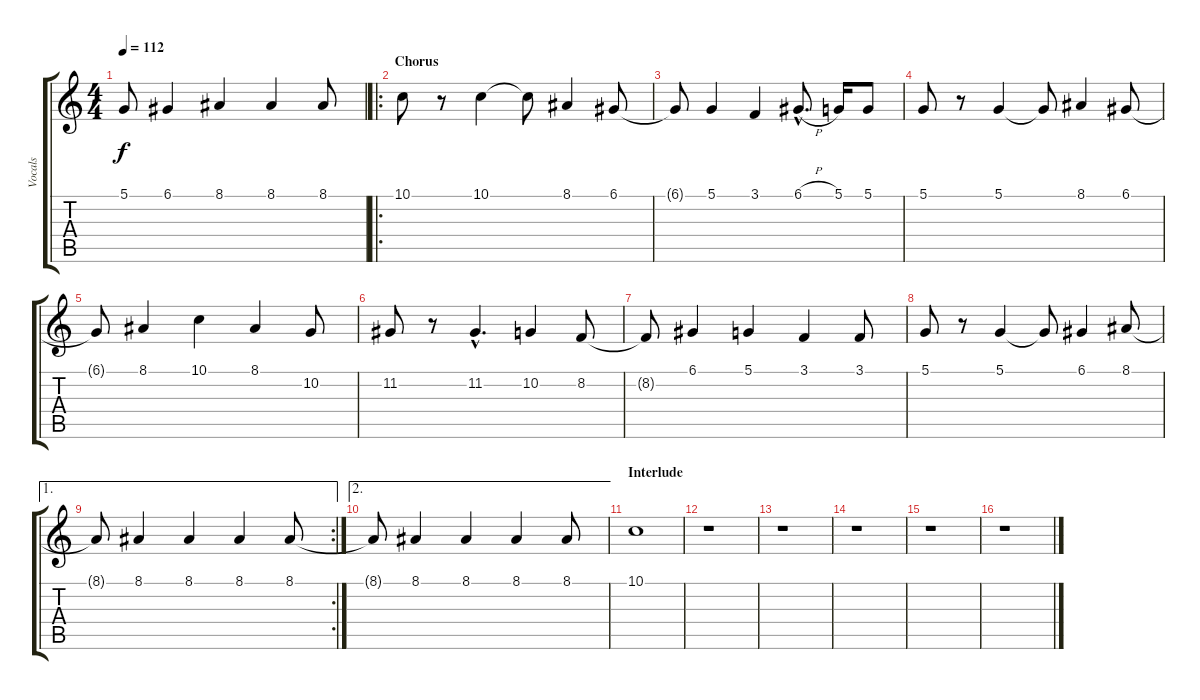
\track ("Vocals" "Vocals") {instrument lead6voice}
\staff {score tabs}
\tuning (D4 A3 F3 C3 G2 D2) {hide}
\ts (4 4)
\tempo 112
\clef g2
\ks c
5.1{t}.8{dy f} 6.1.4 8.1.4 8.1.4 8.1.8 |
\ro
\section ("" "Chorus")
10.1.8 r.8 10.1.4 10.1{t}.8 8.1.4 6.1.8 |
6.1{t}.8 5.1.4 3.1.4 6.1{h hac}.8{d} 5.1.16 5.1.8 |
5.1.8 r.8 5.1.4 5.1{t}.8 8.1.4 6.1.8 |
6.1{t}.8 8.1.4 10.1.4 8.1.4 10.2.8 |
11.2.8 r.8 11.2{hac}.4{d} 10.2.4 8.2.8 |
8.2{t}.8 6.1.4 5.1.4 3.1.4 3.1.8 |
5.1.8 r.8 5.1.4 5.1{t}.8 6.1.4 8.1.8 |
\ae 1
\rc 2
8.1{t}.8 8.1.4 8.1.4 8.1.4 8.1.8 |
\ae 2
8.1{t}.8 8.1.4 8.1.4 8.1.4 8.1.8 |
\section ("" "Interlude")
10.1.1 |
r.1 |
r.1 |
r.1 |
r.1 |
r.1
